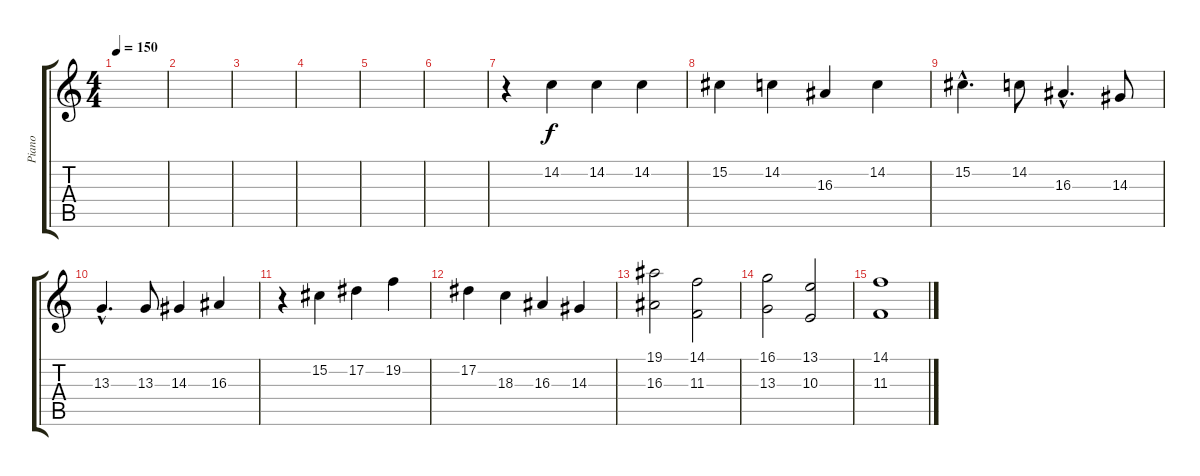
\track ("Piano" "Piano") {instrument brightacousticpiano}
\staff {score tabs}
\tuning (Eb4 Bb3 Gb3 Db3 Ab2 Eb2) {hide}
\ts (4 4)
\tempo 150
\clef g2
\ks c
|
|
|
|
|
|
r.4{volume 13} 14.2.4 14.2.4 14.2.4 |
15.2.4 14.2.4 16.3.4 14.2.4 |
15.2{hac}.4{d} 14.2.8 16.3{hac}.4{d} 14.3.8 |
13.3{hac}.4{d} 13.3.8 14.3.4 16.3.4 |
r.4 15.2.4 17.2.4 19.2.4 |
17.2.4 18.3.4 16.3.4 14.3.4 |
(19.1 16.3).2 (14.1 11.3).2 |
(16.1 13.3).2 (13.1 10.3).2 |
(14.1 11.3).1
